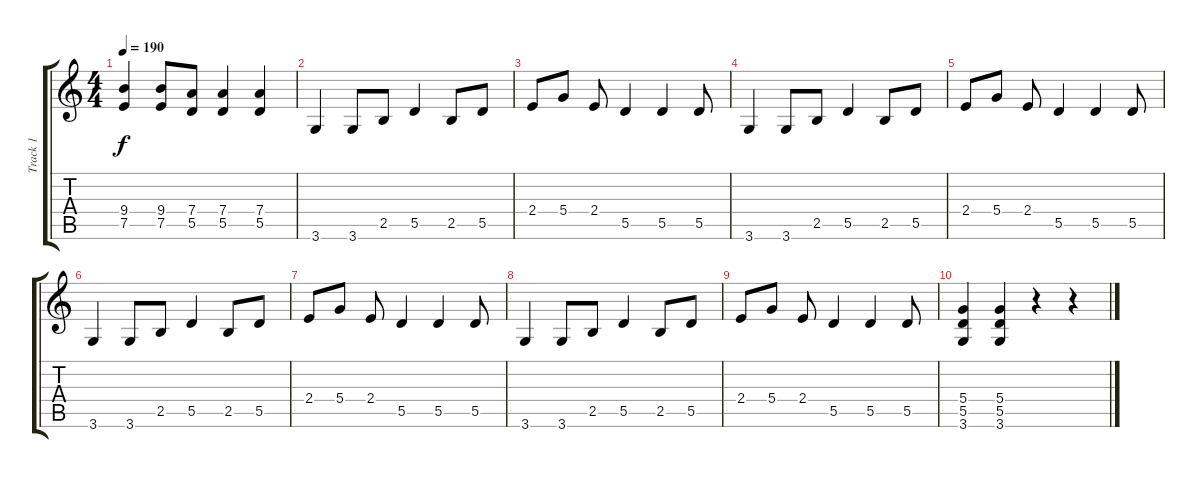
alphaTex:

\track ("Track 1" "Track 1") {instrument distortionguitar}
\staff {score tabs}
\tuning (E4 B3 G3 D3 A2 E2) {hide}
\ts (4 4)
\tempo 190
\clef g2
\ks c
(9.4 7.5).4{dy f} (9.4 7.5).8 (7.4 5.5).8 (7.4 5.5).4 (7.4 5.5).4 |
3.6.4 3.6.8 2.5.8 5.5.4 2.5.8 5.5.8 |
2.4.8 5.4.8 2.4.8 5.5.4 5.5.4 5.5.8 |
3.6.4 3.6.8 2.5.8 5.5.4 2.5.8 5.5.8 |
2.4.8 5.4.8 2.4.8 5.5.4 5.5.4 5.5.8 |
3.6.4 3.6.8 2.5.8 5.5.4 2.5.8 5.5.8 |
2.4.8 5.4.8 2.4.8 5.5.4 5.5.4 5.5.8 |
3.6.4 3.6.8 2.5.8 5.5.4 2.5.8 5.5.8 |
2.4.8 5.4.8 2.4.8 5.5.4 5.5.4 5.5.8 |
(5.4 5.5 3.6).4 (5.4 5.5 3.6).4 r.4 r.4
